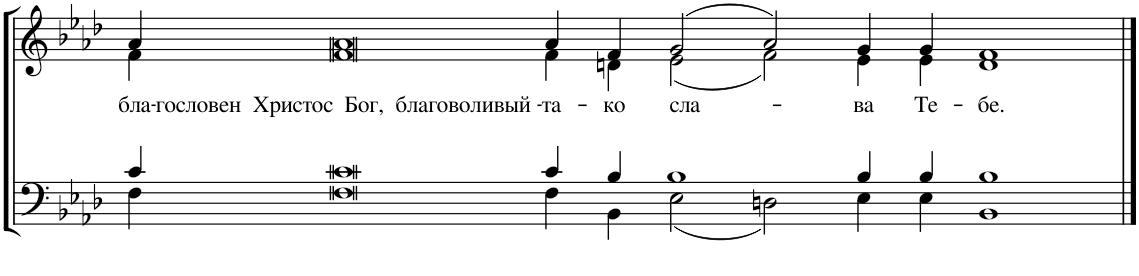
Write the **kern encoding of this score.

**kern	**kern	**text
*part1	*part1	*part1
*staff2	*staff1	*staff1
*I"Piano	*	*
*I'Pno.	*	*
!!LO:PB:g=z
*clefF4	*clefG2	*
*k[b-e-a-d-]	*k[b-e-a-d-]	*
*M14/4	*M14/4	*
=6	=6	=6
*^	*	*
*	*^	*	*
!	!	!	!	!LO:LY:b
*	*	*	*^	*
1.ryy	4c/	4F\	4a-/	4f\	бла-
!	!	!	!	!	!LO:LY:b
.	4c	4F	4a-	4f	-гословен Христос Бог, благоволивый-
!	!	!	!	!	!LO:LY:b
.	4c/	4F\	4a-/	4f\	-та-
!	!	!	!	!	!LO:LY:b
.	4B-/	4BB-\	4f/	4dn\	-ко
!	!	!	!	!	!LO:LY:b
.	1B-	2E-\	(2g/	(2e-\	сла-
0ryy	.	2Dn\	2a-/)	2f\)	.
!	!	!	!	!	!LO:LY:b
.	4B-/	4E-\	4g/	4e-\	-ва
!	!	!	!	!	!LO:LY:b
.	4B-/	4E-\	4g/	4e-\	Те-
!	!	!	!	!	!LO:LY:b
.	1B-	1BB-	1f	1d	-бе.
*v	*v	*v	*	*	*
*	*v	*v	*
==	==	==
*-	*-	*-
